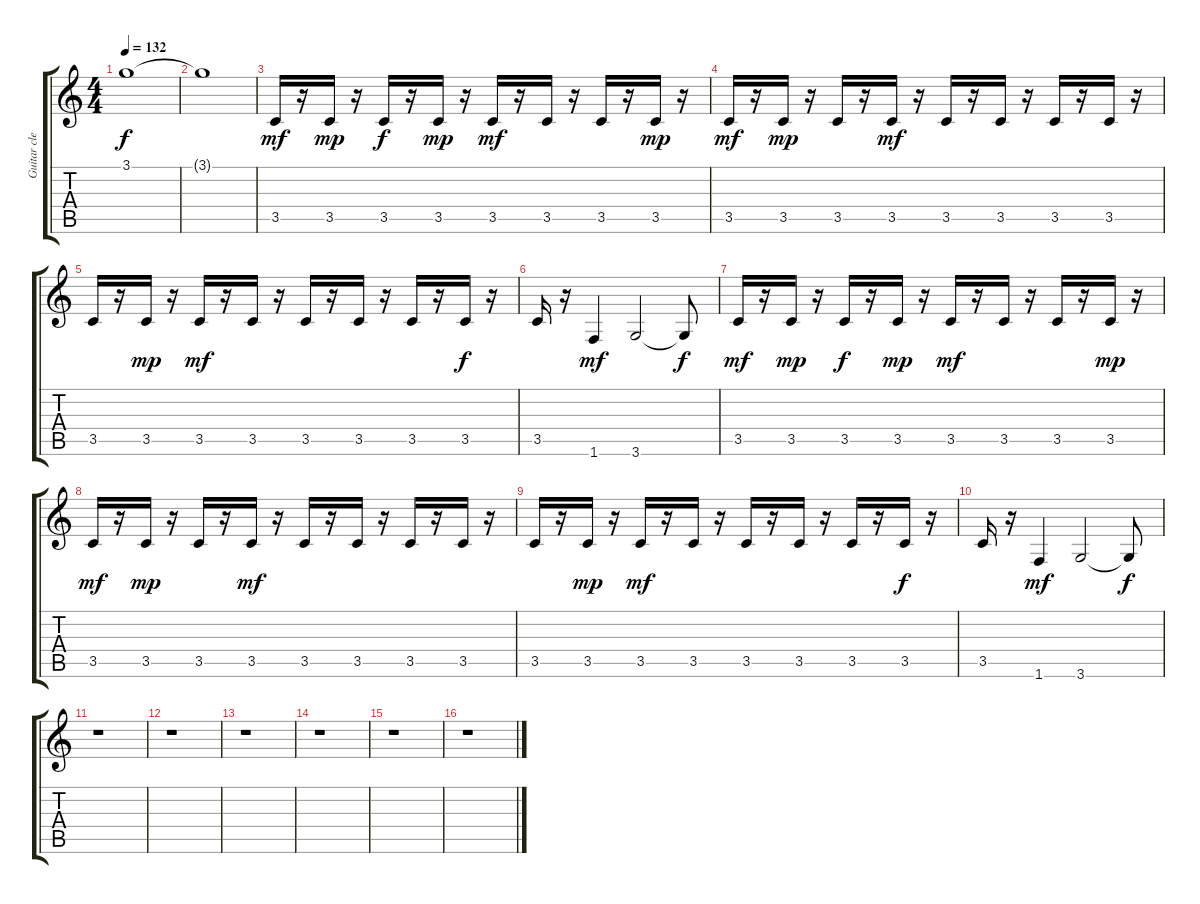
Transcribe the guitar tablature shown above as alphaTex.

\track ("Guitar clean" "Guitar cle") {instrument electricguitarclean}
\staff {score tabs}
\tuning (E4 B3 G3 D3 A2 E2) {hide}
\ts (4 4)
\tempo 132
\clef g2
\ks c
3.1{t}.1{dy f} |
3.1{t}.1 |
3.5.16{dy mf} r.16 3.5.16{dy mp} r.16 3.5.16{dy f} r.16 3.5.16{dy mp} r.16 3.5.16{dy mf} r.16 3.5.16 r.16 3.5.16 r.16 3.5.16{dy mp} r.16 |
3.5.16{dy mf} r.16 3.5.16{dy mp} r.16 3.5.16 r.16 3.5.16{dy mf} r.16 3.5.16 r.16 3.5.16 r.16 3.5.16 r.16 3.5.16 r.16 |
3.5.16 r.16 3.5.16{dy mp} r.16 3.5.16{dy mf} r.16 3.5.16 r.16 3.5.16 r.16 3.5.16 r.16 3.5.16 r.16 3.5.16{dy f} r.16 |
3.5.16 r.16 1.6.4{dy mf} 3.6.2 3.6{t}.8{dy f} |
3.5.16{dy mf} r.16 3.5.16{dy mp} r.16 3.5.16{dy f} r.16 3.5.16{dy mp} r.16 3.5.16{dy mf} r.16 3.5.16 r.16 3.5.16 r.16 3.5.16{dy mp} r.16 |
3.5.16{dy mf} r.16 3.5.16{dy mp} r.16 3.5.16 r.16 3.5.16{dy mf} r.16 3.5.16 r.16 3.5.16 r.16 3.5.16 r.16 3.5.16 r.16 |
3.5.16 r.16 3.5.16{dy mp} r.16 3.5.16{dy mf} r.16 3.5.16 r.16 3.5.16 r.16 3.5.16 r.16 3.5.16 r.16 3.5.16{dy f} r.16 |
3.5.16 r.16 1.6.4{dy mf} 3.6.2 3.6{t}.8{dy f} |
r.1 |
r.1 |
r.1 |
r.1 |
r.1 |
r.1
